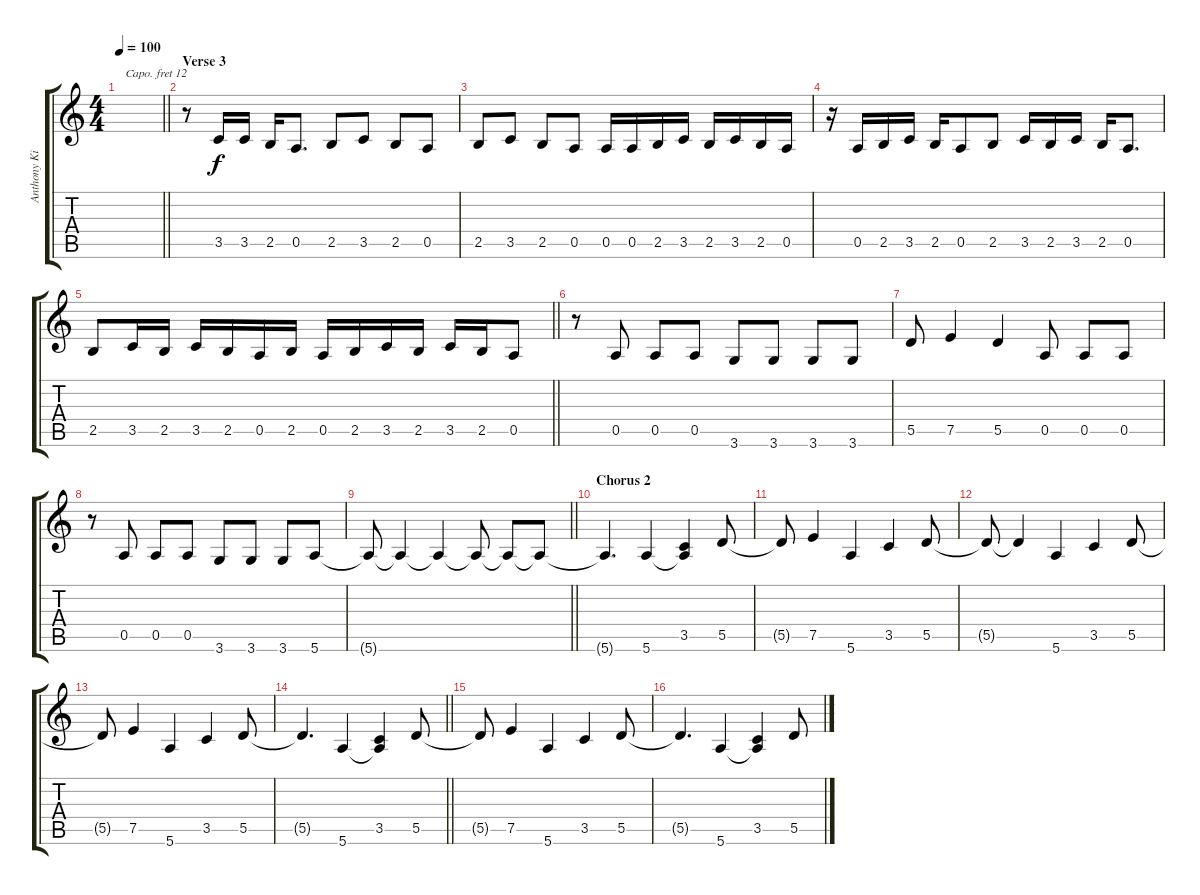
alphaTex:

\track ("Anthony Kiedis - Vocal" "Anthony Ki") {instrument lead8bassandlead}
\staff {score tabs}
\capo 12
\tuning (E4 B3 G3 D3 A2 E2) {hide}
\ts (4 4)
\tempo 100
\clef g2
\barLineRight lightlight
\ks c
|
\section ("" "Verse 3")
r.8 3.5.16 3.5.16 2.5.16 0.5.8{d} 2.5.8 3.5.8 2.5.8 0.5.8 |
2.5.8 3.5.8 2.5.8 0.5.8 0.5.16 0.5.16 2.5.16 3.5.16 2.5.16 3.5.16 2.5.16 0.5.16 |
r.16 0.5.16 2.5.16 3.5.16 2.5.16 0.5.8 2.5.8 3.5.16 2.5.16 3.5.16 2.5.16 0.5.8{d} |
\barLineRight lightlight
2.5.8 3.5.16 2.5.16 3.5.16 2.5.16 0.5.16 2.5.16 0.5.16 2.5.16 3.5.16 2.5.16 3.5.16 2.5.16 0.5.8 |
r.8 0.5.8 0.5.8 0.5.8 3.6.8 3.6.8 3.6.8 3.6.8 |
5.5.8 7.5.4 5.5.4 0.5.8 0.5.8 0.5.8 |
r.8 0.5.8 0.5.8 0.5.8 3.6.8 3.6.8 3.6.8 5.6.8 |
\barLineRight lightlight
5.6{t}.8 5.6{t}.4 5.6{t}.4 5.6{t}.8 5.6{t}.8 5.6{t}.8 |
\section ("" "Chorus 2")
5.6{t}.4{d} 5.6.4 (3.5 5.6{t}).4 5.5.8 |
5.5{t}.8 7.5.4 5.6.4 3.5.4 5.5.8 |
5.5{t}.8 5.5{t}.4 5.6.4 3.5.4 5.5.8 |
5.5{t}.8 7.5.4 5.6.4 3.5.4 5.5.8 |
\barLineRight lightlight
5.5{t}.4{d} 5.6.4 (3.5 5.6{t}).4 5.5.8 |
5.5{t}.8 7.5.4 5.6.4 3.5.4 5.5.8 |
5.5{t}.4{d} 5.6.4 (3.5 5.6{t}).4 5.5.8
